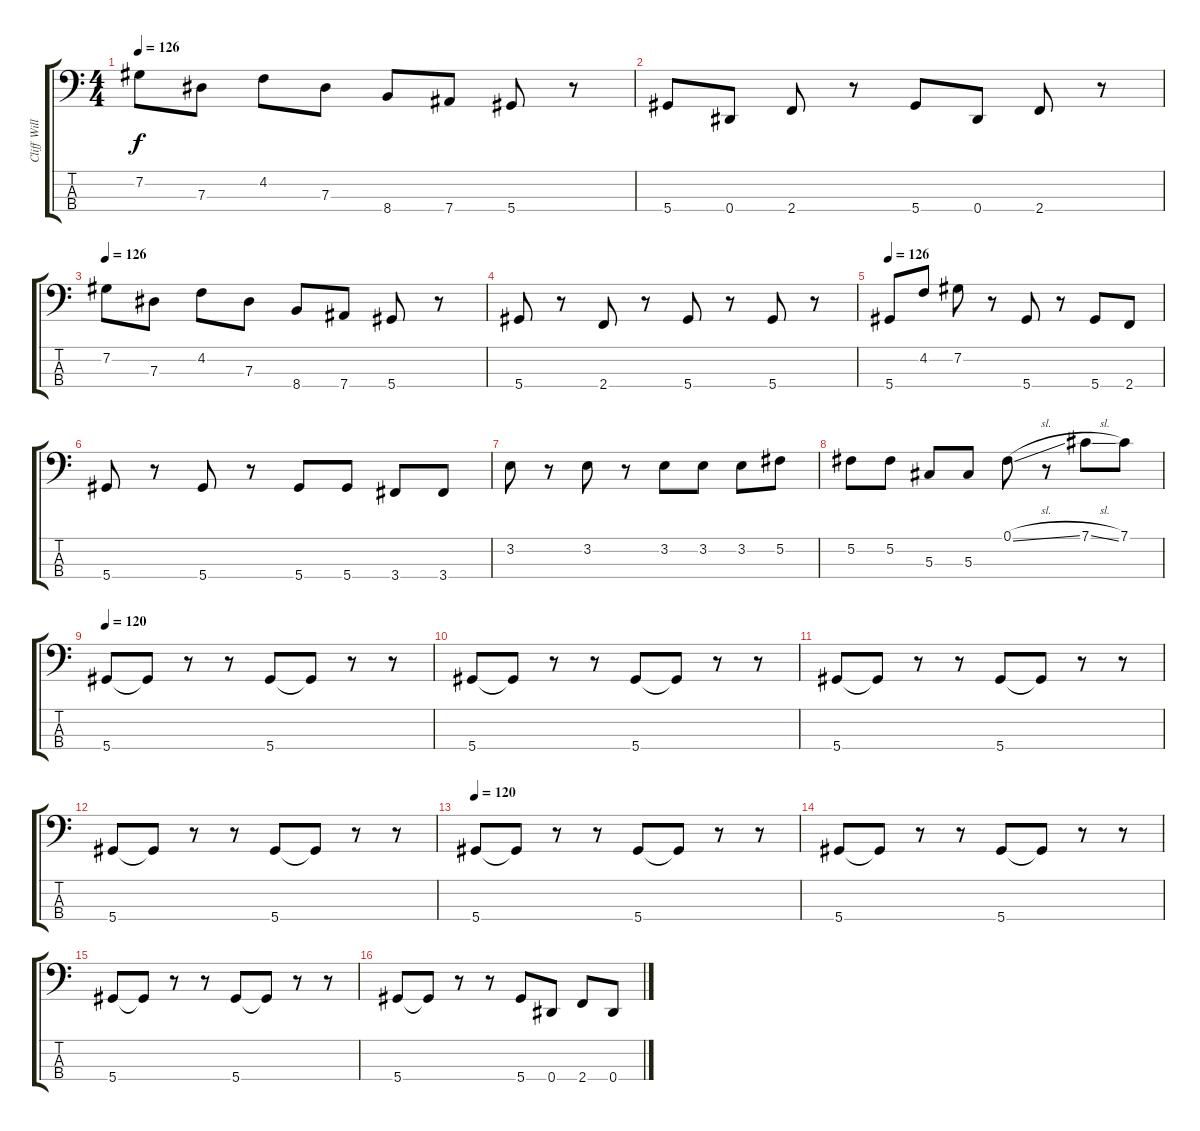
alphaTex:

\track ("Cliff Williams" "Cliff Will") {instrument electricbassfinger}
\staff {score tabs}
\tuning (Gb2 Db2 Ab1 Eb1) {hide}
\ts (4 4)
\tempo 126
\clef f4
\ks c
7.2.8{dy f} 7.3.8 4.2.8 7.3.8 8.4.8 7.4.8 5.4.8 r.8 |
5.4.8 0.4.8 2.4.8 r.8 5.4.8 0.4.8 2.4.8 r.8 |
\tempo 126
7.2.8 7.3.8 4.2.8 7.3.8 8.4.8 7.4.8 5.4.8 r.8 |
5.4.8 r.8 2.4.8 r.8 5.4.8 r.8 5.4.8 r.8 |
\tempo 126
5.4.8 4.2.8 7.2.8 r.8 5.4.8 r.8 5.4.8 2.4.8 |
5.4.8 r.8 5.4.8 r.8 5.4.8 5.4.8 3.4.8 3.4.8 |
3.2.8 r.8 3.2.8 r.8 3.2.8 3.2.8 3.2.8 5.2.8 |
5.2.8 5.2.8 5.3.8 5.3.8 0.1{sl}.8 r.8 7.1{sl}.8 7.1.8 |
\tempo 120
5.4.8 5.4{t}.8 r.8 r.8 5.4.8 5.4{t}.8 r.8 r.8 |
5.4.8 5.4{t}.8 r.8 r.8 5.4.8 5.4{t}.8 r.8 r.8 |
5.4.8 5.4{t}.8 r.8 r.8 5.4.8 5.4{t}.8 r.8 r.8 |
5.4.8 5.4{t}.8 r.8 r.8 5.4.8 5.4{t}.8 r.8 r.8 |
\tempo 120
5.4.8 5.4{t}.8 r.8 r.8 5.4.8 5.4{t}.8 r.8 r.8 |
5.4.8 5.4{t}.8 r.8 r.8 5.4.8 5.4{t}.8 r.8 r.8 |
5.4.8 5.4{t}.8 r.8 r.8 5.4.8 5.4{t}.8 r.8 r.8 |
5.4.8 5.4{t}.8 r.8 r.8 5.4.8 0.4.8 2.4.8 0.4.8
